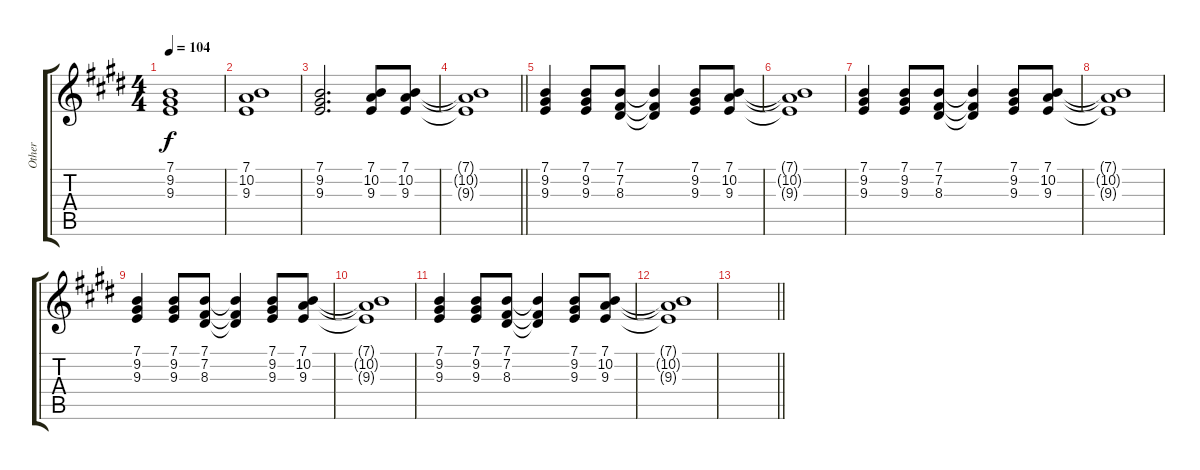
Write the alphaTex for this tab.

\track ("Other" "Other") {instrument lead1square}
\staff {score tabs}
\tuning (E4 B3 G3 D3 A2 E2) {hide}
\ts (4 4)
\tempo 104
\clef g2
\ks e
(7.1 9.2 9.3).1{dy f} |
(7.1 10.2 9.3).1 |
(7.1 9.2 9.3).2{d} (7.1 10.2 9.3).8 (7.1 10.2 9.3).8 |
\barLineRight lightlight
(7.1{t} 10.2{t} 9.3{t}).1 |
(7.1 9.2 9.3).4 (7.1 9.2 9.3).8 (7.1 7.2 8.3).8 (7.1{t} 7.2{t} 8.3{t}).4 (7.1 9.2 9.3).8 (7.1 10.2 9.3).8 |
(7.1{t} 10.2{t} 9.3{t}).1 |
(7.1 9.2 9.3).4 (7.1 9.2 9.3).8 (7.1 7.2 8.3).8 (7.1{t} 7.2{t} 8.3{t}).4 (7.1 9.2 9.3).8 (7.1 10.2 9.3).8 |
(7.1{t} 10.2{t} 9.3{t}).1 |
(7.1 9.2 9.3).4 (7.1 9.2 9.3).8 (7.1 7.2 8.3).8 (7.1{t} 7.2{t} 8.3{t}).4 (7.1 9.2 9.3).8 (7.1 10.2 9.3).8 |
(7.1{t} 10.2{t} 9.3{t}).1 |
(7.1 9.2 9.3).4 (7.1 9.2 9.3).8 (7.1 7.2 8.3).8 (7.1{t} 7.2{t} 8.3{t}).4 (7.1 9.2 9.3).8 (7.1 10.2 9.3).8 |
(7.1{t} 10.2{t} 9.3{t}).1 |
\barLineRight lightlight
